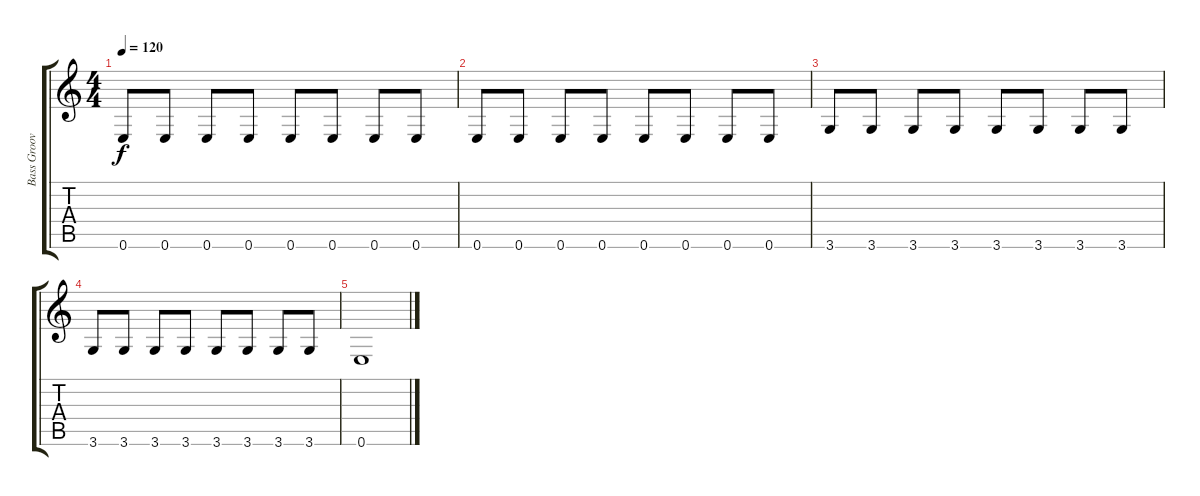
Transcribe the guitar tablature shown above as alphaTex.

\track ("Bass Groove" "Bass Groov") {instrument slapbass1}
\staff {score tabs}
\tuning (E4 B3 G3 D3 A2 E2) {hide}
\ts (4 4)
\tempo 120
\clef g2
\ks c
0.6.8{dy f} 0.6.8 0.6.8 0.6.8 0.6.8 0.6.8 0.6.8 0.6.8 |
0.6.8 0.6.8 0.6.8 0.6.8 0.6.8 0.6.8 0.6.8 0.6.8 |
3.6.8 3.6.8 3.6.8 3.6.8 3.6.8 3.6.8 3.6.8 3.6.8 |
3.6.8 3.6.8 3.6.8 3.6.8 3.6.8 3.6.8 3.6.8 3.6.8 |
0.6.1
